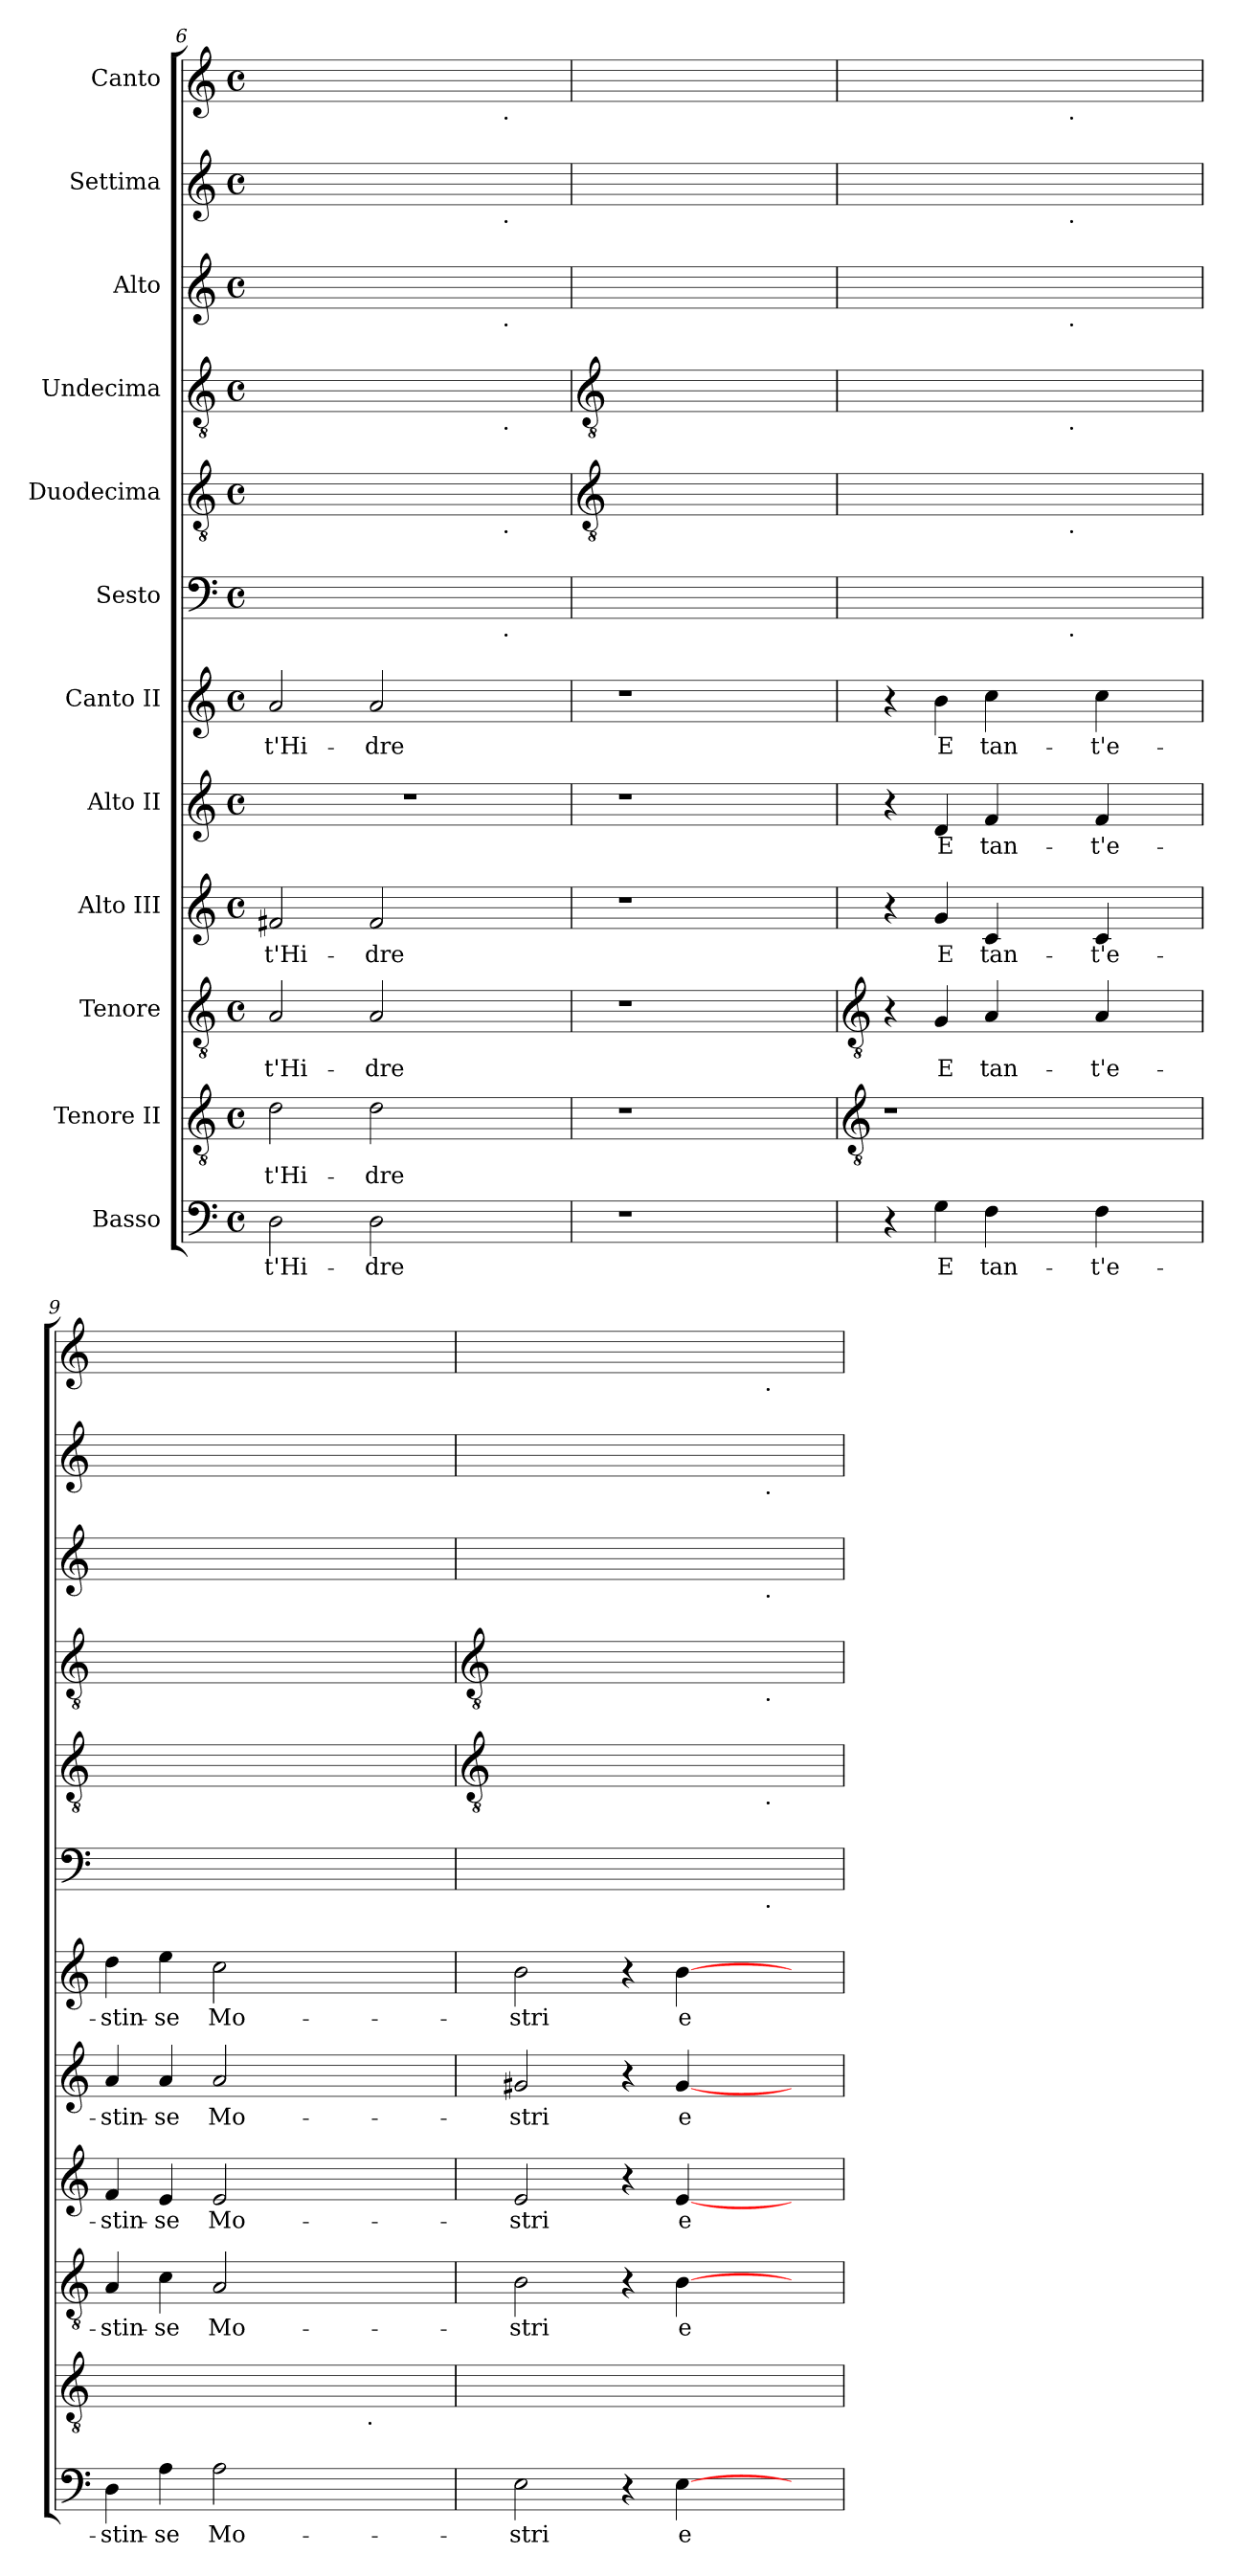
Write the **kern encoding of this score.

**kern	**text	**kern	**text	**kern	**text	**kern	**text	**kern	**text	**kern	**text	**kern	**kern	**kern	**kern	**kern	**kern
*part12	*part12	*part11	*part11	*part10	*part10	*part9	*part9	*part8	*part8	*part7	*part7	*part6	*part5	*part4	*part3	*part2	*part1
*staff12	*staff12	*staff11	*staff11	*staff10	*staff10	*staff9	*staff9	*staff8	*staff8	*staff7	*staff7	*staff6	*staff5	*staff4	*staff3	*staff2	*staff1
*I"Basso	*	*I"Tenore II	*	*I"Tenore	*	*I"Alto III	*	*I"Alto II	*	*I"Canto II	*	*I"Sesto	*I"Duodecima	*I"Undecima	*I"Alto	*I"Settima	*I"Canto
*clefF4	*	*clefGv2	*	*clefGv2	*	*clefG2	*	*clefG2	*	*clefG2	*	*clefF4	*clefGv2	*clefGv2	*clefG2	*clefG2	*clefG2
*k[]	*	*k[]	*	*k[]	*	*k[]	*	*k[]	*	*k[]	*	*k[]	*k[]	*k[]	*k[]	*k[]	*k[]
*C:	*	*C:	*	*C:	*	*C:	*	*C:	*	*C:	*	*C:	*C:	*C:	*C:	*C:	*C:
*M4/4	*	*M4/4	*	*M4/4	*	*M4/4	*	*M4/4	*	*M4/4	*	*M4/4	*M4/4	*M4/4	*M4/4	*M4/4	*M4/4
*met(c)	*	*met(c)	*	*met(c)	*	*met(c)	*	*met(c)	*	*met(c)	*	*met(c)	*met(c)	*met(c)	*met(c)	*met(c)	*met(c)
=6	=6	=6	=6	=6	=6	=6	=6	=6	=6	=6	=6	=6	=6	=6	=6	=6	=6
!	!LO:LY:b	!	!LO:LY:b	!	!LO:LY:b	!	!LO:LY:b	!	!	!	!LO:LY:b	!	!	!	!	!	!
2D\	-t'Hi-	2d\	-t'Hi-	2A/	-t'Hi-	2f#X/	-t'Hi-	1r	.	2a/	-t'Hi-	4ryy	4ryy	4ryy	4ryy	4ryy	4ryy
.	.	.	.	.	.	.	.	.	.	.	.	4ryy	4ryy	4ryy	4ryy	4ryy	4ryy
!	!LO:LY:b	!	!LO:LY:b	!	!LO:LY:b	!	!LO:LY:b	!	!	!	!LO:LY:b	!	!	!	!	!	!
2D\	-dre	2d\	-dre	2A/	-dre	2f#/	-dre	.	.	2a/	-dre	64ryy	64ryy	64ryy	64ryy	64ryy	64ryy
.	.	.	.	.	.	.	.	.	.	.	.	64ryy	64ryy	64ryy	64ryy	64ryy	64ryy
.	.	.	.	.	.	.	.	.	.	.	.	64ryy	64ryy	64ryy	64ryy	64ryy	64ryy
.	.	.	.	.	.	.	.	.	.	.	.	64ryy	64ryy	64ryy	64ryy	64ryy	64ryy
.	.	.	.	.	.	.	.	.	.	.	.	64ryy	64ryy	64ryy	64ryy	64ryy	64ryy
.	.	.	.	.	.	.	.	.	.	.	.	64ryy	64ryy	64ryy	64ryy	64ryy	64ryy
.	.	.	.	.	.	.	.	.	.	.	.	64ryy	64ryy	64ryy	64ryy	64ryy	64ryy
.	.	.	.	.	.	.	.	.	.	.	.	64ryy	64ryy	64ryy	64ryy	64ryy	64ryy
.	.	.	.	.	.	.	.	.	.	.	.	64ryy	64ryy	64ryy	64ryy	64ryy	64ryy
.	.	.	.	.	.	.	.	.	.	.	.	64ryy	64ryy	64ryy	64ryy	64ryy	64ryy
.	.	.	.	.	.	.	.	.	.	.	.	64ryy	64ryy	64ryy	64ryy	64ryy	64ryy
.	.	.	.	.	.	.	.	.	.	.	.	64ryy	64ryy	64ryy	64ryy	64ryy	64ryy
.	.	.	.	.	.	.	.	.	.	.	.	64ryy	64ryy	64ryy	64ryy	64ryy	64ryy
.	.	.	.	.	.	.	.	.	.	.	.	64ryy	64ryy	64ryy	64ryy	64ryy	64ryy
!	!	!	!	!	!	!	!	!	!	!	!	!	!	!	!	!	!LO:TX:b:t=.
!	!	!	!	!	!	!	!	!	!	!	!	!	!	!	!	!LO:TX:b:t=.	!
!	!	!	!	!	!	!	!	!	!	!	!	!	!	!	!LO:TX:b:t=.	!	!
!	!	!	!	!	!	!	!	!	!	!	!	!	!	!LO:TX:b:t=.	!	!	!
!	!	!	!	!	!	!	!	!	!	!	!	!	!LO:TX:b:t=.	!	!	!	!
!	!	!	!	!	!	!	!	!	!	!	!	!LO:TX:b:t=.	!	!	!	!	!
.	.	.	.	.	.	.	.	.	.	.	.	64ryy	64ryy	64ryy	64ryy	64ryy	64ryy
.	.	.	.	.	.	.	.	.	.	.	.	4ryy	4ryy	4ryy	4ryy	4ryy	4ryy
.	.	.	.	.	.	.	.	.	.	.	.	64ryy	64ryy	64ryy	64ryy	64ryy	64ryy
!!LO:LB:g=z
=7	=7	=7	=7	=7	=7	=7	=7	=7	=7	=7	=7	=7	=7	=7	=7	=7	=7
*	*	*	*	*	*	*	*	*	*	*	*	*	*clefGv2	*clefGv2	*	*	*
1r	.	1r	.	1r	.	1r	.	1r	.	1r	.	4ryy	4ryy	4ryy	4ryy	4ryy	4ryy
.	.	.	.	.	.	.	.	.	.	.	.	4ryy	4ryy	4ryy	4ryy	4ryy	4ryy
.	.	.	.	.	.	.	.	.	.	.	.	4ryy	4ryy	4ryy	4ryy	4ryy	4ryy
.	.	.	.	.	.	.	.	.	.	.	.	64ryy	64ryy	64ryy	64ryy	64ryy	64ryy
.	.	.	.	.	.	.	.	.	.	.	.	4ryy	4ryy	4ryy	4ryy	4ryy	4ryy
64ryy	.	64ryy	.	64ryy	.	64ryy	.	64ryy	.	64ryy	.	.	.	.	.	.	.
!!LO:LB:g=z
=8A	=8A	=8A	=8A	=8A	=8A	=8A	=8A	=8A	=8A	=8A	=8A	=8A	=8A	=8A	=8A	=8A	=8A
*	*	*clefGv2	*	*clefGv2	*	*	*	*	*	*	*	*	*	*	*	*	*
4r	.	1r	.	4r	.	4r	.	4r	.	4r	.	4ryy	4ryy	4ryy	4ryy	4ryy	4ryy
!	!LO:LY:b	!	!	!	!LO:LY:b	!	!LO:LY:b	!	!LO:LY:b	!	!LO:LY:b	!	!	!	!	!	!
4G\	E	.	.	4G/	E	4g/	E	4d/	E	4b\	E	4ryy	4ryy	4ryy	4ryy	4ryy	4ryy
!	!LO:LY:b	!	!	!	!LO:LY:b	!	!LO:LY:b	!	!LO:LY:b	!	!LO:LY:b	!	!	!	!	!	!
4F\	tan-	.	.	4A/	tan-	4c/	tan-	4f/	tan-	4cc\	tan-	32ryy	32ryy	32ryy	32ryy	32ryy	32ryy
.	.	.	.	.	.	.	.	.	.	.	.	32ryy	32ryy	32ryy	32ryy	32ryy	32ryy
.	.	.	.	.	.	.	.	.	.	.	.	32ryy	32ryy	32ryy	32ryy	32ryy	32ryy
.	.	.	.	.	.	.	.	.	.	.	.	32ryy	32ryy	32ryy	32ryy	32ryy	32ryy
.	.	.	.	.	.	.	.	.	.	.	.	32ryy	32ryy	32ryy	32ryy	32ryy	32ryy
.	.	.	.	.	.	.	.	.	.	.	.	32ryy	32ryy	32ryy	32ryy	32ryy	32ryy
!	!	!	!	!	!	!	!	!	!	!	!	!	!	!	!	!	!LO:TX:b:t=.
!	!	!	!	!	!	!	!	!	!	!	!	!	!	!	!	!LO:TX:b:t=.	!
!	!	!	!	!	!	!	!	!	!	!	!	!	!	!	!LO:TX:b:t=.	!	!
!	!	!	!	!	!	!	!	!	!	!	!	!	!	!LO:TX:b:t=.	!	!	!
!	!	!	!	!	!	!	!	!	!	!	!	!	!LO:TX:b:t=.	!	!	!	!
!	!	!	!	!	!	!	!	!	!	!	!	!LO:TX:b:t=.	!	!	!	!	!
.	.	.	.	.	.	.	.	.	.	.	.	32ryy	32ryy	32ryy	32ryy	32ryy	32ryy
.	.	.	.	.	.	.	.	.	.	.	.	4ryy	4ryy	4ryy	4ryy	4ryy	4ryy
!	!LO:LY:b	!	!	!	!LO:LY:b	!	!LO:LY:b	!	!LO:LY:b	!	!LO:LY:b	!	!	!	!	!	!
4F\	-t'e-	.	.	4A/	-t'e-	4c/	-t'e-	4f/	-t'e-	4cc\	-t'e-	.	.	.	.	.	.
.	.	.	.	.	.	.	.	.	.	.	.	4ryy	4ryy	4ryy	4ryy	4ryy	4ryy
8..ryy	.	8..ryy	.	8..ryy	.	8..ryy	.	8..ryy	.	8..ryy	.	.	.	.	.	.	.
=9A	=9A	=9A	=9A	=9A	=9A	=9A	=9A	=9A	=9A	=9A	=9A	=9A	=9A	=9A	=9A	=9A	=9A
!	!LO:LY:b	!	!	!	!LO:LY:b	!	!LO:LY:b	!	!LO:LY:b	!	!LO:LY:b	!	!	!	!	!	!
4D\	-stin-	4ryy	.	4A/	-stin-	4f/	-stin-	4a/	-stin-	4dd\	-stin-	4ryy	4ryy	4ryy	4ryy	4ryy	4ryy
!	!LO:LY:b	!	!	!	!LO:LY:b	!	!LO:LY:b	!	!LO:LY:b	!	!LO:LY:b	!	!	!	!	!	!
4A\	-se	4ryy	.	4c\	-se	4e/	-se	4a/	-se	4ee\	-se	4ryy	4ryy	4ryy	4ryy	4ryy	4ryy
!	!LO:LY:b	!	!	!	!LO:LY:b	!	!LO:LY:b	!	!LO:LY:b	!	!LO:LY:b	!	!	!	!	!	!
2A\	Mo-	4ryy	.	2A/	Mo-	2e/	Mo-	2a/	Mo-	2cc\	Mo-	32ryy	32ryy	32ryy	32ryy	32ryy	32ryy
.	.	.	.	.	.	.	.	.	.	.	.	2ryy	2ryy	2ryy	2ryy	2ryy	2ryy
.	.	32ryy	.	.	.	.	.	.	.	.	.	.	.	.	.	.	.
.	.	32ryy	.	.	.	.	.	.	.	.	.	.	.	.	.	.	.
.	.	32ryy	.	.	.	.	.	.	.	.	.	.	.	.	.	.	.
.	.	32ryy	.	.	.	.	.	.	.	.	.	.	.	.	.	.	.
.	.	32ryy	.	.	.	.	.	.	.	.	.	.	.	.	.	.	.
.	.	32ryy	.	.	.	.	.	.	.	.	.	.	.	.	.	.	.
!	!	!LO:TX:b:t=.	!	!	!	!	!	!	!	!	!	!	!	!	!	!	!
.	.	32ryy	.	.	.	.	.	.	.	.	.	.	.	.	.	.	.
.	.	4ryy	.	.	.	.	.	.	.	.	.	.	.	.	.	.	.
8..ryy	.	.	.	8..ryy	.	8..ryy	.	8..ryy	.	8..ryy	.	.	.	.	.	.	.
.	.	.	.	.	.	.	.	.	.	.	.	8.ryy	8.ryy	8.ryy	8.ryy	8.ryy	8.ryy
!!LO:LB:g=z
=10	=10	=10	=10	=10	=10	=10	=10	=10	=10	=10	=10	=10	=10	=10	=10	=10	=10
*	*	*	*	*	*	*	*	*	*	*	*	*	*clefGv2	*clefGv2	*	*	*
!	!LO:LY:b	!	!	!	!LO:LY:b	!	!LO:LY:b	!	!LO:LY:b	!	!LO:LY:b	!	!	!	!	!	!
2E\	-stri	4ryy	.	2B\	-stri	2e/	-stri	2g#X/	-stri	2b\	-stri	4ryy	4ryy	4ryy	4ryy	4ryy	4ryy
.	.	4ryy	.	.	.	.	.	.	.	.	.	4ryy	4ryy	4ryy	4ryy	4ryy	4ryy
4r	.	4ryy	.	4r	.	4r	.	4r	.	4r	.	4ryy	4ryy	4ryy	4ryy	4ryy	4ryy
!	!LO:LY:b	!	!	!	!LO:LY:b	!	!LO:LY:b	!	!LO:LY:b	!	!LO:LY:b	!	!	!	!	!	!
[4E\	e	32ryy	.	[4B\	e	[4e/	e	[4g#/	e	[4b\	e	32ryy	32ryy	32ryy	32ryy	32ryy	32ryy
.	.	4..ryy	.	.	.	.	.	.	.	.	.	32ryy	32ryy	32ryy	32ryy	32ryy	32ryy
.	.	.	.	.	.	.	.	.	.	.	.	32ryy	32ryy	32ryy	32ryy	32ryy	32ryy
.	.	.	.	.	.	.	.	.	.	.	.	32ryy	32ryy	32ryy	32ryy	32ryy	32ryy
.	.	.	.	.	.	.	.	.	.	.	.	32ryy	32ryy	32ryy	32ryy	32ryy	32ryy
.	.	.	.	.	.	.	.	.	.	.	.	32ryy	32ryy	32ryy	32ryy	32ryy	32ryy
!	!	!	!	!	!	!	!	!	!	!	!	!	!	!	!	!	!LO:TX:b:t=.
!	!	!	!	!	!	!	!	!	!	!	!	!	!	!	!	!LO:TX:b:t=.	!
!	!	!	!	!	!	!	!	!	!	!	!	!	!	!	!LO:TX:b:t=.	!	!
!	!	!	!	!	!	!	!	!	!	!	!	!	!	!LO:TX:b:t=.	!	!	!
!	!	!	!	!	!	!	!	!	!	!	!	!	!LO:TX:b:t=.	!	!	!	!
!	!	!	!	!	!	!	!	!	!	!	!	!LO:TX:b:t=.	!	!	!	!	!
.	.	.	.	.	.	.	.	.	.	.	.	32ryy	32ryy	32ryy	32ryy	32ryy	32ryy
.	.	.	.	.	.	.	.	.	.	.	.	4ryy	4ryy	4ryy	4ryy	4ryy	4ryy
8..ryy	.	.	.	8..ryy	.	8..ryy	.	8..ryy	.	8..ryy	.	.	.	.	.	.	.
=	=	=	=	=	=	=	=	=	=	=	=	=	=	=	=	=	=
*-	*-	*-	*-	*-	*-	*-	*-	*-	*-	*-	*-	*-	*-	*-	*-	*-	*-
